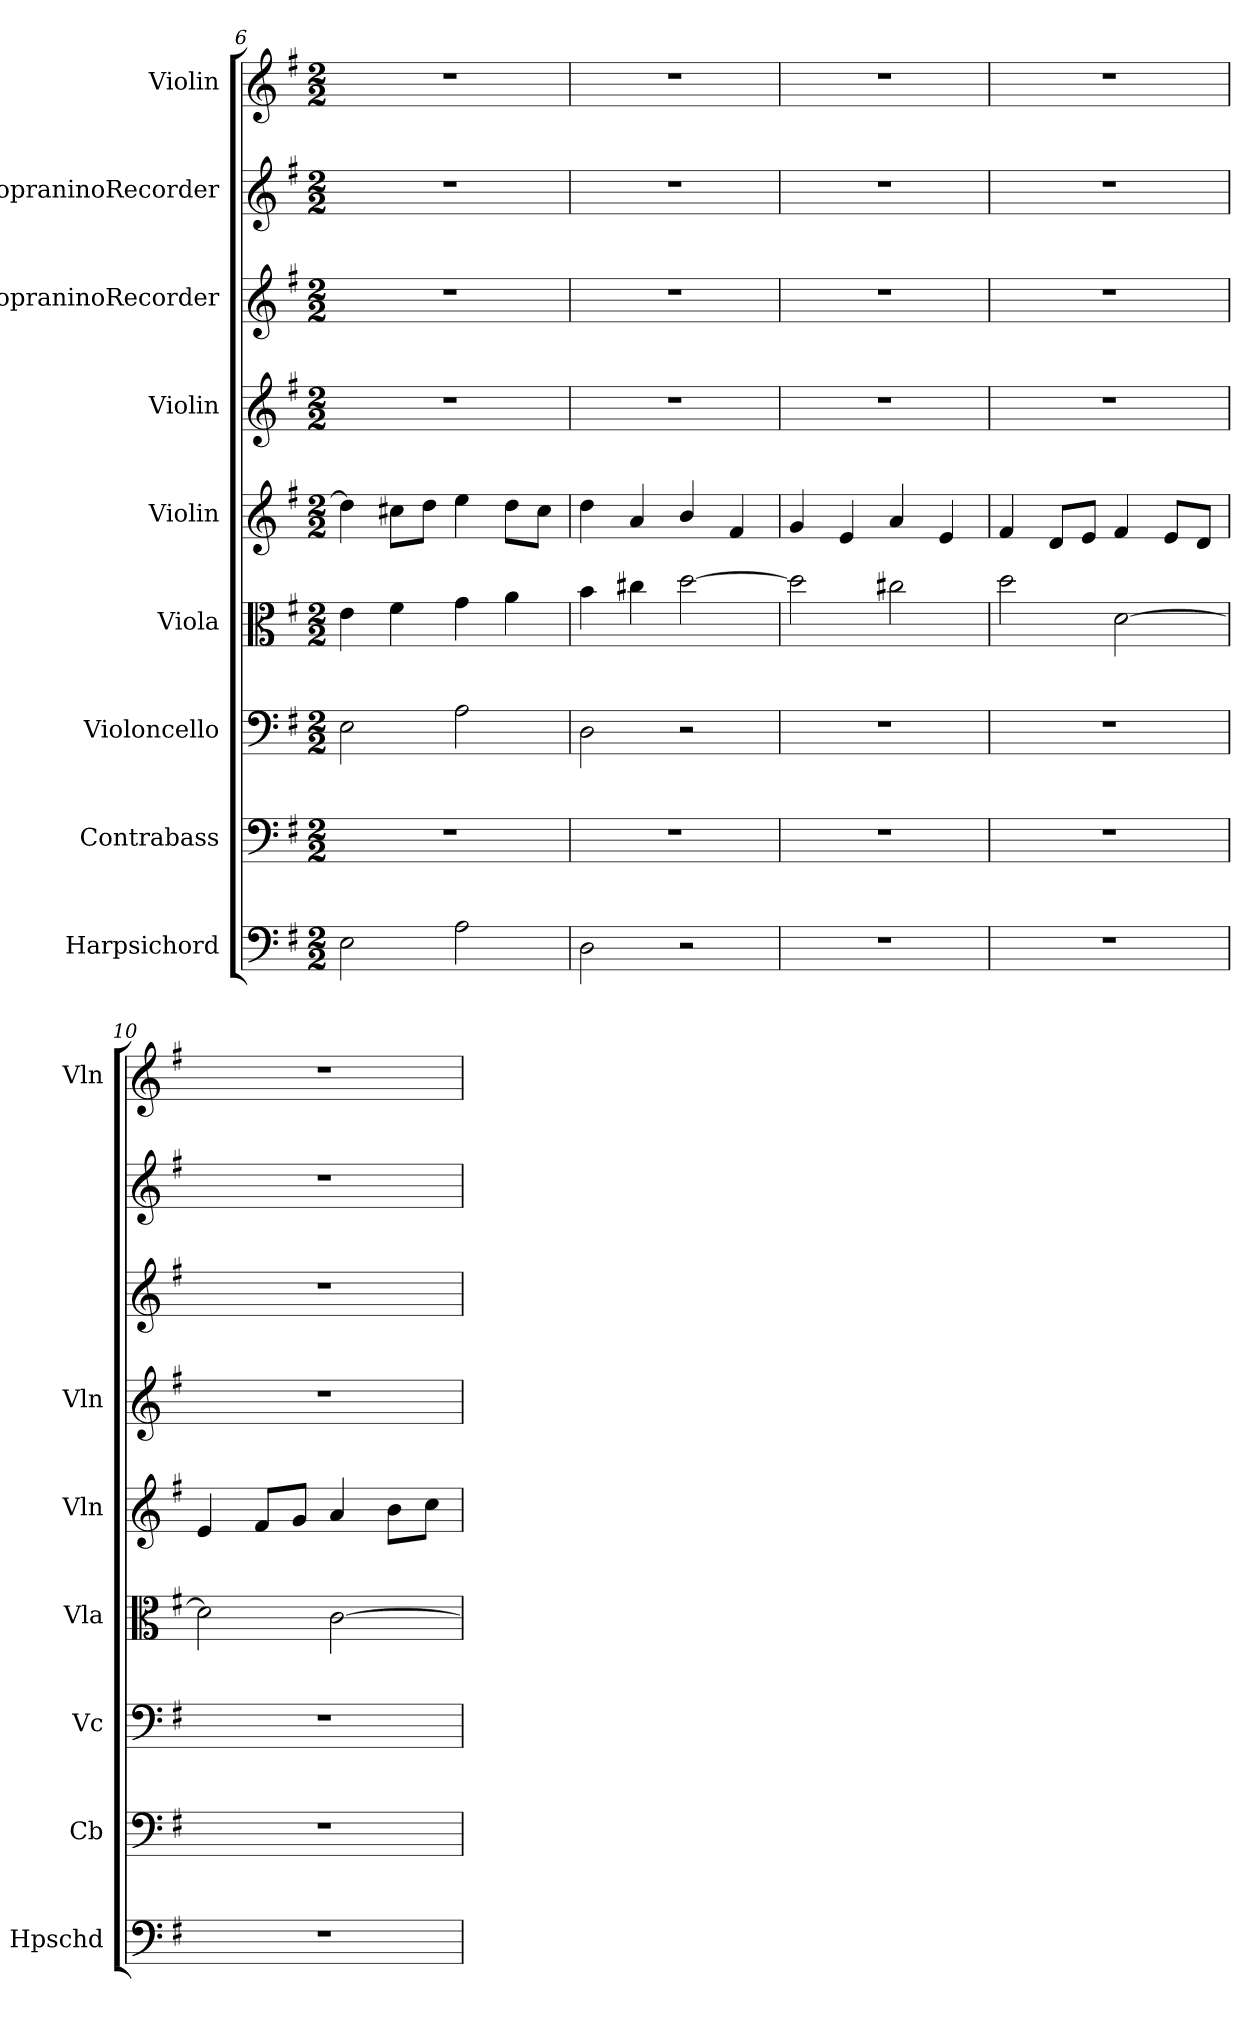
**kern	**kern	**kern	**kern	**kern	**kern	**kern	**kern	**kern
*part9	*part8	*part7	*part6	*part5	*part4	*part3	*part2	*part1
*staff9	*staff8	*staff7	*staff6	*staff5	*staff4	*staff3	*staff2	*staff1
*I"Harpsichord	*I"Contrabass	*I"Violoncello	*I"Viola	*I"Violin	*I"Violin	*I"SopraninoRecorder	*I"SopraninoRecorder	*I"Violin
*I'Hpschd	*I'Cb	*I'Vc	*I'Vla	*I'Vln	*I'Vln	*	*	*I'Vln
*clefF4	*clefF4	*clefF4	*clefC3	*clefG2	*clefG2	*clefG2	*clefG2	*clefG2
*k[f#]	*k[f#]	*k[f#]	*k[f#]	*k[f#]	*k[f#]	*k[f#]	*k[f#]	*k[f#]
*G:	*G:	*G:	*G:	*G:	*G:	*G:	*G:	*G:
*M2/2	*M2/2	*M2/2	*M2/2	*M2/2	*M2/2	*M2/2	*M2/2	*M2/2
=6	=6	=6	=6	=6	=6	=6	=6	=6
2E\	1r	2E\	4e\	4dd\]	1r	1r	1r	1r
.	.	.	4f#\	8cc#X\L	.	.	.	.
.	.	.	.	8dd\J	.	.	.	.
2A\	.	2A\	4g\	4ee\	.	.	.	.
.	.	.	4a\	8dd\L	.	.	.	.
.	.	.	.	8cc#\J	.	.	.	.
=7	=7	=7	=7	=7	=7	=7	=7	=7
2D\	1r	2D\	4b\	4dd\	1r	1r	1r	1r
.	.	.	4cc#X\	4a/	.	.	.	.
2r	.	2r	[2dd\	4b/	.	.	.	.
.	.	.	.	4f#/	.	.	.	.
=8	=8	=8	=8	=8	=8	=8	=8	=8
1r	1r	1r	2dd\]	4g/	1r	1r	1r	1r
.	.	.	.	4e/	.	.	.	.
.	.	.	2cc#X\	4a/	.	.	.	.
.	.	.	.	4e/	.	.	.	.
=9	=9	=9	=9	=9	=9	=9	=9	=9
1r	1r	1r	2dd\	4f#/	1r	1r	1r	1r
.	.	.	.	8d/L	.	.	.	.
.	.	.	.	8e/J	.	.	.	.
.	.	.	[2d\	4f#/	.	.	.	.
.	.	.	.	8e/L	.	.	.	.
.	.	.	.	8d/J	.	.	.	.
=10	=10	=10	=10	=10	=10	=10	=10	=10
1r	1r	1r	2d\]	4e/	1r	1r	1r	1r
.	.	.	.	8f#/L	.	.	.	.
.	.	.	.	8g/J	.	.	.	.
.	.	.	[2c\	4a/	.	.	.	.
.	.	.	.	8b\L	.	.	.	.
.	.	.	.	8cc\J	.	.	.	.
=	=	=	=	=	=	=	=	=
*-	*-	*-	*-	*-	*-	*-	*-	*-
